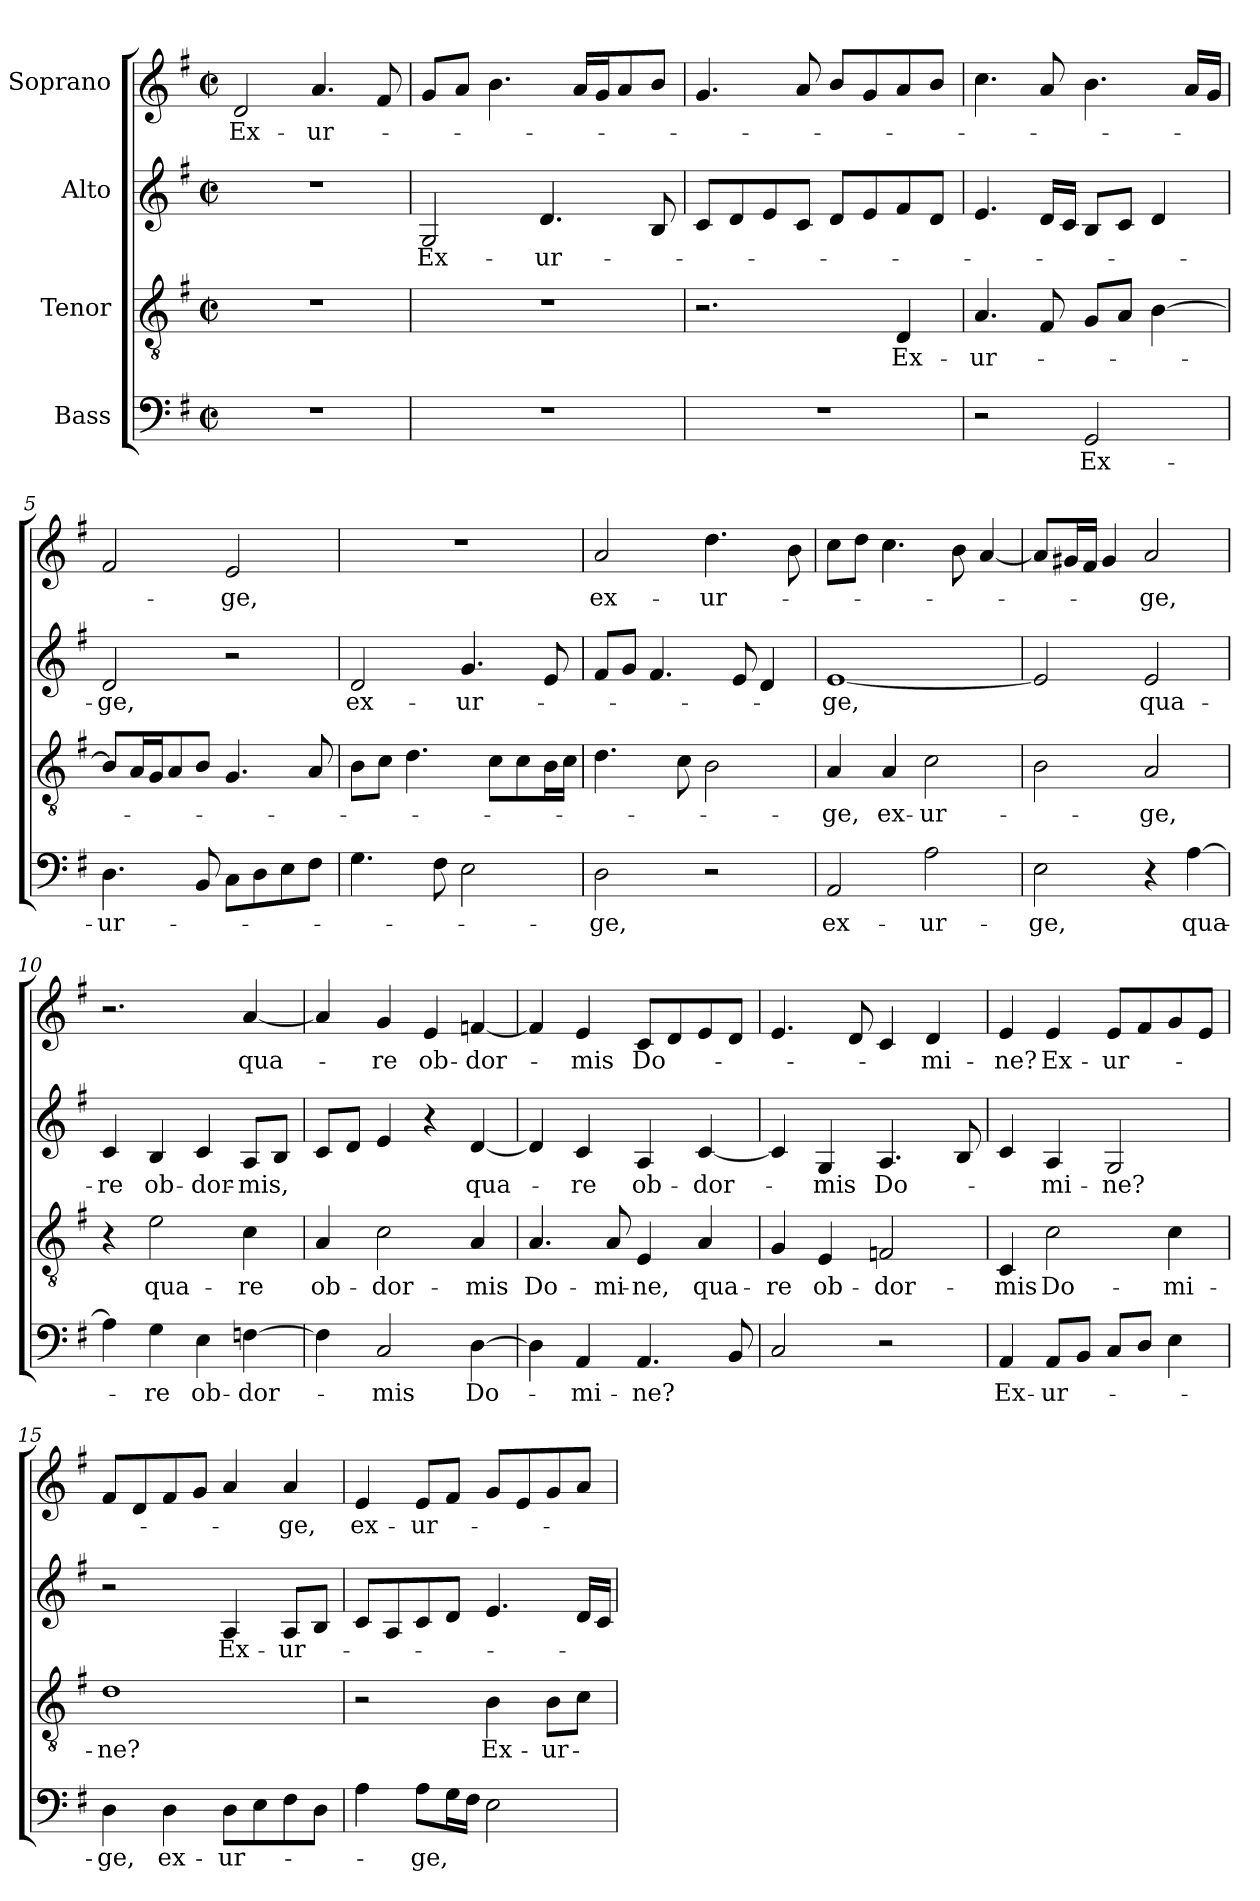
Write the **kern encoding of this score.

**kern	**text	**kern	**text	**kern	**text	**kern	**text
*part4	*part4	*part3	*part3	*part2	*part2	*part1	*part1
*staff4	*staff4	*staff3	*staff3	*staff2	*staff2	*staff1	*staff1
*I"Bass	*	*I"Tenor	*	*I"Alto	*	*I"Soprano	*
*clefF4	*	*clefGv2	*	*clefG2	*	*clefG2	*
*k[f#]	*	*k[f#]	*	*k[f#]	*	*k[f#]	*
*G:	*	*G:	*	*G:	*	*G:	*
*M2/2	*	*M2/2	*	*M2/2	*	*M2/2	*
*met(c|)	*	*met(c|)	*	*met(c|)	*	*met(c|)	*
=1	=1	=1	=1	=1	=1	=1	=1
1r	.	1r	.	1r	.	2d/	Ex-
.	.	.	.	.	.	4.a/	-ur-
.	.	.	.	.	.	8f#/	.
=2	=2	=2	=2	=2	=2	=2	=2
1r	.	1r	.	2G/	Ex-	8g/L	.
.	.	.	.	.	.	8a/J	.
.	.	.	.	.	.	4.b\	.
.	.	.	.	4.d/	-ur-	.	.
.	.	.	.	.	.	16a/LL	.
.	.	.	.	.	.	16g/J	.
.	.	.	.	.	.	8a/	.
.	.	.	.	8B/	.	8b/J	.
=3	=3	=3	=3	=3	=3	=3	=3
1r	.	2.r	.	8c/L	.	4.g/	.
.	.	.	.	8d/	.	.	.
.	.	.	.	8e/	.	.	.
.	.	.	.	8c/J	.	8a/	.
.	.	.	.	8d/L	.	8b/L	.
.	.	.	.	8e/	.	8g/	.
.	.	4D/	Ex-	8f#/	.	8a/	.
.	.	.	.	8d/J	.	8b/J	.
=4	=4	=4	=4	=4	=4	=4	=4
2r	.	4.A/	-ur-	4.e/	.	4.cc\	.
.	.	8F#/	.	16d/LL	.	8a/	.
.	.	.	.	16c/JJ	.	.	.
2GG/	Ex-	8G/L	.	8B/L	.	4.b\	.
.	.	8A/J	.	8c/J	.	.	.
.	.	[4B\	.	4d/	.	.	.
.	.	.	.	.	.	16a/LL	.
.	.	.	.	.	.	16g/JJ	.
!!LO:LB:g=z
=5	=5	=5	=5	=5	=5	=5	=5
4.D\	-ur-	8B/L]	.	2d/	-ge,	2f#/	.
.	.	16A/L	.	.	.	.	.
.	.	16G/J	.	.	.	.	.
.	.	8A/	.	.	.	.	.
8BB/	.	8B/J	.	.	.	.	.
8C\L	.	4.G/	.	2r	.	2e/	-ge,
8D\	.	.	.	.	.	.	.
8E\	.	.	.	.	.	.	.
8F#\J	.	8A/	.	.	.	.	.
=6	=6	=6	=6	=6	=6	=6	=6
4.G\	.	8B\L	.	2d/	ex-	1r	.
.	.	8c\J	.	.	.	.	.
.	.	4.d\	.	.	.	.	.
8F#\	.	.	.	.	.	.	.
2E\	.	.	.	4.g/	-ur-	.	.
.	.	8c\L	.	.	.	.	.
.	.	8c\	.	.	.	.	.
.	.	16B\L	.	8e/	.	.	.
.	.	16c\JJ	.	.	.	.	.
=7	=7	=7	=7	=7	=7	=7	=7
2D\	-ge,	4.d\	.	8f#/L	.	2a/	ex-
.	.	.	.	8g/J	.	.	.
.	.	.	.	4.f#/	.	.	.
.	.	8c\	.	.	.	.	.
2r	.	2B\	.	.	.	4.dd\	-ur-
.	.	.	.	8e/	.	.	.
.	.	.	.	4d/	.	.	.
.	.	.	.	.	.	8b\	.
=8	=8	=8	=8	=8	=8	=8	=8
2AA/	ex-	4A/	-ge,	[1e	-ge,	8cc\L	.
.	.	.	.	.	.	8dd\J	.
.	.	4A/	ex-	.	.	4.cc\	.
2A\	-ur-	2c\	-ur-	.	.	.	.
.	.	.	.	.	.	8b\	.
.	.	.	.	.	.	[4a/	.
=9	=9	=9	=9	=9	=9	=9	=9
2E\	-ge,	2B\	.	2e/]	.	8a/L]	.
.	.	.	.	.	.	16g#X/L	.
.	.	.	.	.	.	16f#/JJ	.
.	.	.	.	.	.	4g#/	.
4r	.	2A/	-ge,	2e/	qua-	2a/	-ge,
[4A\	qua-	.	.	.	.	.	.
!!LO:LB:g=z
=10	=10	=10	=10	=10	=10	=10	=10
4A\]	.	4r	.	4c/	-re	2.r	.
4G\	-re	2e\	qua-	4B/	ob-	.	.
4E\	ob-	.	.	4c/	-dor-	.	.
[4Fn\	-dor-	4c\	-re	8A/L	-mis,	[4a/	qua-
.	.	.	.	8B/J	.	.	.
=11	=11	=11	=11	=11	=11	=11	=11
4F\]	.	4A/	ob-	8c/L	.	4a/]	.
.	.	.	.	8d/J	.	.	.
2C/	-mis	2c\	-dor-	4e/	.	4g/	-re
.	.	.	.	4r	.	4e/	ob-
[4D\	Do-	4A/	-mis	[4d/	qua-	[4fn/	-dor-
=12	=12	=12	=12	=12	=12	=12	=12
4D\]	.	4.A/	Do-	4d/]	.	4f/]	.
4AA/	-mi-	.	.	4c/	-re	4e/	-mis
.	.	8A/	-mi-	.	.	.	.
4.AA/	-ne?	4E/	-ne,	4A/	ob-	8c/L	Do-
.	.	.	.	.	.	8d/	.
.	.	4A/	qua-	[4c/	-dor-	8e/	.
8BB/	.	.	.	.	.	8d/J	.
=13	=13	=13	=13	=13	=13	=13	=13
2C/	.	4G/	-re	4c/]	.	4.e/	.
.	.	4E/	ob-	4G/	-mis	.	.
.	.	.	.	.	.	8d/	.
2rE	.	2Fn/	-dor-	4.A/	Do-	4c/	.
.	.	.	.	.	.	4d/	-mi-
.	.	.	.	8B/	.	.	.
=14	=14	=14	=14	=14	=14	=14	=14
4AA/	Ex-	4C/	-mis	4c/	.	4e/	-ne?
8AA/L	-ur-	2c\	Do-	4A/	-mi-	4e/	Ex-
8BB/J	.	.	.	.	.	.	.
8C/L	.	.	.	2G/	-ne?	8e/L	-ur-
8D/J	.	.	.	.	.	8f#/	.
4E\	.	4c\	-mi-	.	.	8g/	.
.	.	.	.	.	.	8e/J	.
!!LO:PB:g=z
=15	=15	=15	=15	=15	=15	=15	=15
4D\	-ge,	1d	-ne?	2r	.	8f#/L	.
.	.	.	.	.	.	8d/	.
4D\	ex-	.	.	.	.	8f#/	.
.	.	.	.	.	.	8g/J	.
8D\L	-ur-	.	.	4A/	Ex-	4a/	.
8E\	.	.	.	.	.	.	.
8F#\	.	.	.	8A/L	-ur-	4a/	-ge,
8D\J	.	.	.	8B/J	.	.	.
=16	=16	=16	=16	=16	=16	=16	=16
4A\	.	2r	.	8c/L	.	4e/	ex-
.	.	.	.	8A/	.	.	.
8A\L	-ge,	.	.	8c/	.	8e/L	-ur-
16G\L	.	.	.	8d/J	.	8f#/J	.
16F#\JJ	.	.	.	.	.	.	.
2E\	.	4B\	Ex-	4.e/	.	8g/L	.
.	.	.	.	.	.	8e/	.
.	.	8B\L	-ur-	.	.	8g/	.
.	.	8c\J	.	16d/LL	.	8a/J	.
.	.	.	.	16c/JJ	.	.	.
=	=	=	=	=	=	=	=
*-	*-	*-	*-	*-	*-	*-	*-
